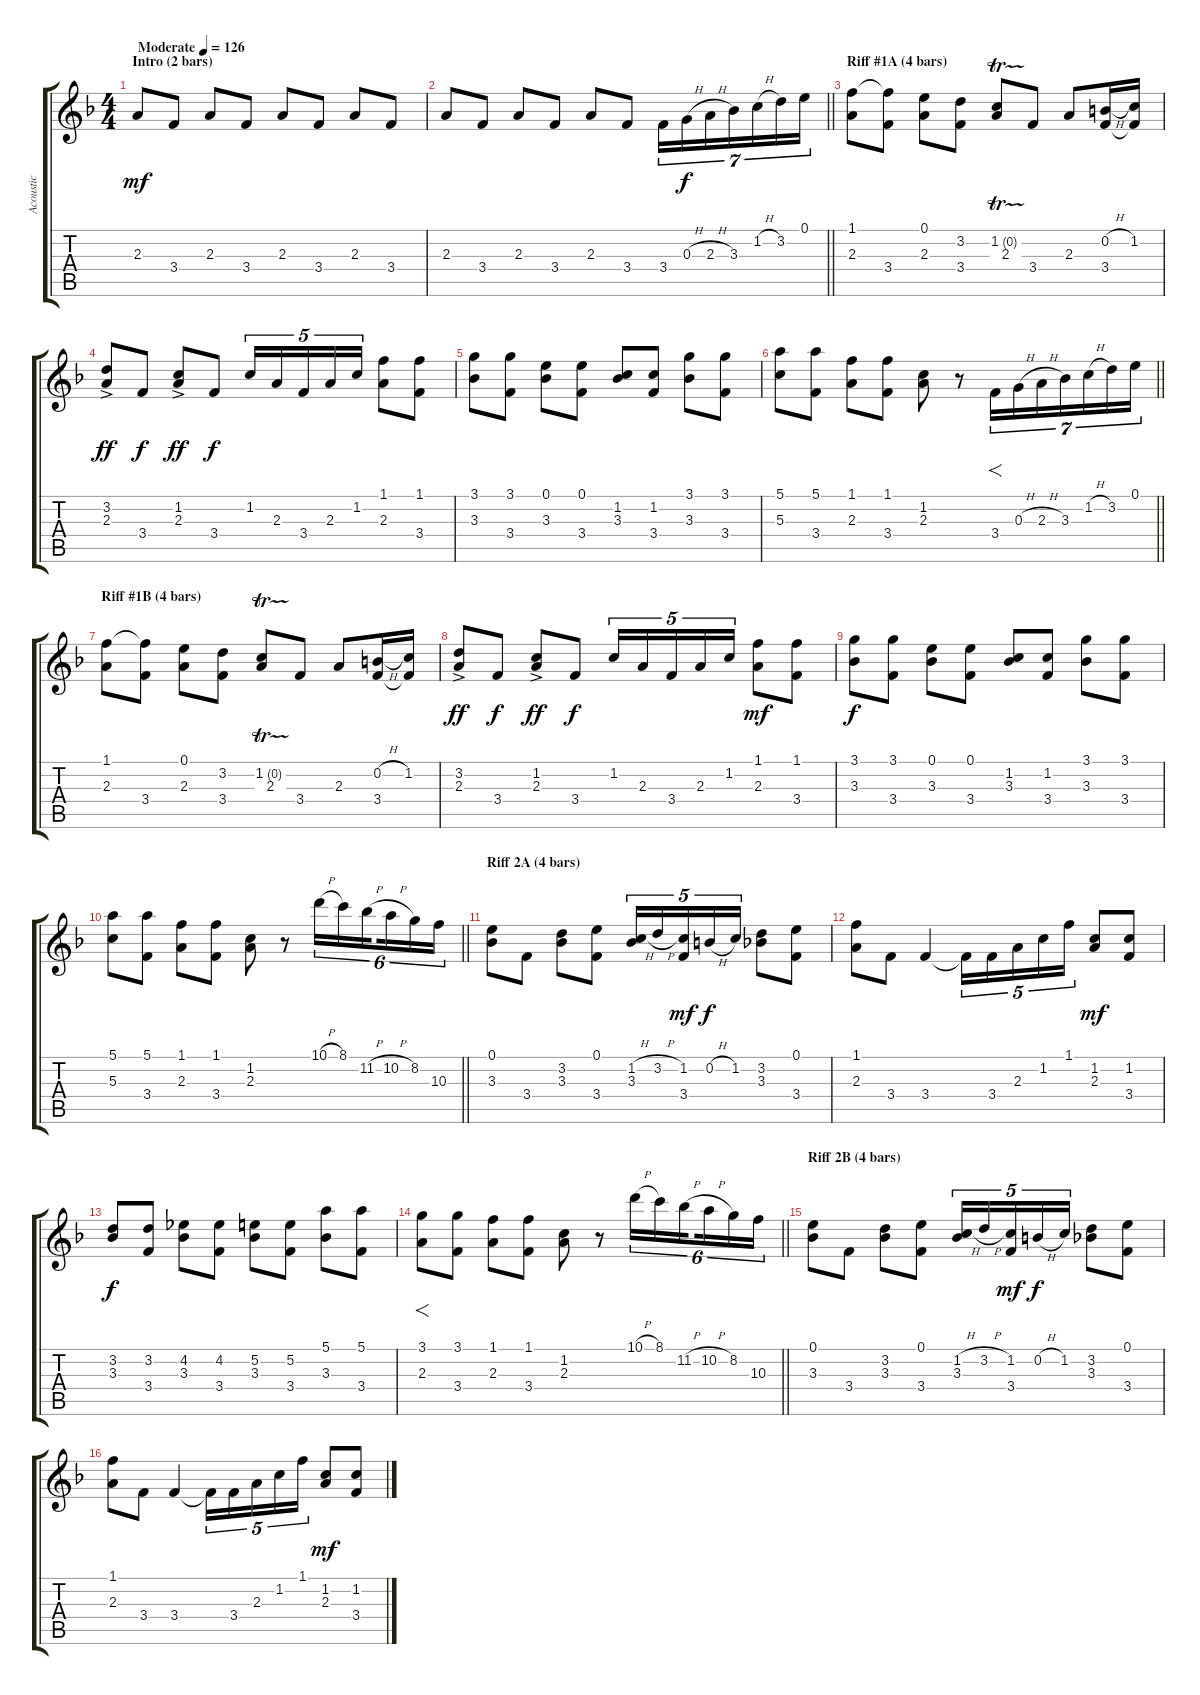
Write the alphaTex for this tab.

\track ("Acoustic" "Acoustic") {instrument acousticguitarsteel}
\staff {score tabs}
\tuning (E4 B3 G3 D3 A2 E2) {hide}
\ts (4 4)
\section ("" "Intro (2 bars)")
\tempo (126 "Moderate")
\clef g2
\ks f
2.3.8{dy mf instrument acousticguitarsteel} 3.4.8 2.3.8 3.4.8 2.3.8 3.4.8 2.3.8 3.4.8 |
\barLineRight lightlight
2.3.8 3.4.8 2.3.8 3.4.8 2.3.8 3.4.8 3.4.16{tu (7 4)} 0.3{h}.16{tu (7 4) dy f} 2.3{h}.16{tu (7 4)} 3.3.16{tu (7 4)} 1.2{h}.16{tu (7 4)} 3.2.16{tu (7 4)} 0.1.16{tu (7 4)} |
\section ("" "Riff #1A (4 bars)")
(1.1 2.3).8 (1.1{t} 3.4).8 (0.1 2.3).8 (3.2 3.4).8 (1.2{tr (0 16)} 2.3).8 3.4.8 2.3.8 (0.2{h} 3.4).16 (1.2 3.4{t}).16 |
(3.2 2.3{ac}).8{dy ff} 3.4.8{dy f} (1.2 2.3{ac}).8{dy ff} 3.4.8{dy f} 1.2.16{tu (5 4)} 2.3.16{tu (5 4)} 3.4.16{tu (5 4)} 2.3.16{tu (5 4)} 1.2.16{tu (5 4)} (1.1 2.3).8 (1.1 3.4).8 |
(3.1 3.3).8 (3.1 3.4).8 (0.1 3.3).8 (0.1 3.4).8 (1.2 3.3).8 (1.2 3.4).8 (3.1 3.3).8 (3.1 3.4).8 |
\barLineRight lightlight
(5.1 5.3).8 (5.1 3.4).8 (1.1 2.3).8 (1.1 3.4).8 (1.2 2.3).8 r.8 3.4.16{f tu (7 4)} 0.3{h}.16{tu (7 4)} 2.3{h}.16{tu (7 4)} 3.3.16{tu (7 4)} 1.2{h}.16{tu (7 4)} 3.2.16{tu (7 4)} 0.1.16{tu (7 4)} |
\section ("" "Riff #1B (4 bars)")
(1.1 2.3).8 (1.1{t} 3.4).8 (0.1 2.3).8 (3.2 3.4).8 (1.2{tr (0 16)} 2.3).8 3.4.8 2.3.8 (0.2{h} 3.4).16 (1.2 3.4{t}).16 |
(3.2 2.3{ac}).8{dy ff} 3.4.8{dy f} (1.2 2.3{ac}).8{dy ff} 3.4.8{dy f} 1.2.16{tu (5 4)} 2.3.16{tu (5 4)} 3.4.16{tu (5 4)} 2.3.16{tu (5 4)} 1.2.16{tu (5 4)} (1.1 2.3).8{dy mf} (1.1 3.4).8 |
(3.1 3.3).8{dy f} (3.1 3.4).8 (0.1 3.3).8 (0.1 3.4).8 (1.2 3.3).8 (1.2 3.4).8 (3.1 3.3).8 (3.1 3.4).8 |
\barLineRight lightlight
(5.1 5.3).8 (5.1 3.4).8 (1.1 2.3).8 (1.1 3.4).8 (1.2 2.3).8 r.8 10.1{h}.16{tu (6 4)} 8.1.16{tu (6 4)} 11.2{h}.16{tu (6 4) beam splitsecondary} 10.2{h}.16{tu (6 4)} 8.2.16{tu (6 4)} 10.3.16{tu (6 4)} |
\section ("" "Riff 2A (4 bars)")
(0.1 3.3).8 3.4.8 (3.2 3.3).8 (0.1 3.4).8 (1.2{h} 3.3).16{tu (5 4)} 3.2{h}.16{tu (5 4) beam merge} (1.2 3.4).16{tu (5 4) dy mf} 0.2{h}.16{tu (5 4) dy f beam merge} 1.2.16{tu (5 4)} (3.2 3.3).8 (0.1 3.4).8 |
(1.1 2.3).8 3.4.8 3.4.4 3.4{t}.16{tu (5 4)} 3.4.16{tu (5 4)} 2.3.16{tu (5 4)} 1.2.16{tu (5 4)} 1.1.16{tu (5 4)} (1.2 2.3).8{dy mf} (1.2 3.4).8 |
(3.2 3.3).8{dy f} (3.2 3.4).8 (4.2 3.3).8 (4.2 3.4).8 (5.2 3.3).8 (5.2 3.4).8 (5.1 3.3).8 (5.1 3.4).8 |
\barLineRight lightlight
(3.1 2.3).8{f} (3.1 3.4).8 (1.1 2.3).8 (1.1 3.4).8 (1.2 2.3).8 r.8 10.1{h}.16{tu (6 4) beam merge} 8.1.16{tu (6 4)} 11.2{h}.16{tu (6 4) beam splitsecondary} 10.2{h}.16{tu (6 4)} 8.2.16{tu (6 4)} 10.3.16{tu (6 4)} |
\section ("" "Riff 2B (4 bars)")
(0.1 3.3).8 3.4.8 (3.2 3.3).8 (0.1 3.4).8 (1.2{h} 3.3).16{tu (5 4)} 3.2{h}.16{tu (5 4) beam merge} (1.2 3.4).16{tu (5 4) dy mf} 0.2{h}.16{tu (5 4) dy f beam merge} 1.2.16{tu (5 4) beam split} (3.2 3.3).8 (0.1 3.4).8 |
(1.1 2.3).8 3.4.8 3.4.4 3.4{t}.16{tu (5 4)} 3.4.16{tu (5 4)} 2.3.16{tu (5 4) beam merge} 1.2.16{tu (5 4)} 1.1.16{tu (5 4) beam split} (1.2 2.3).8{dy mf} (1.2 3.4).8
